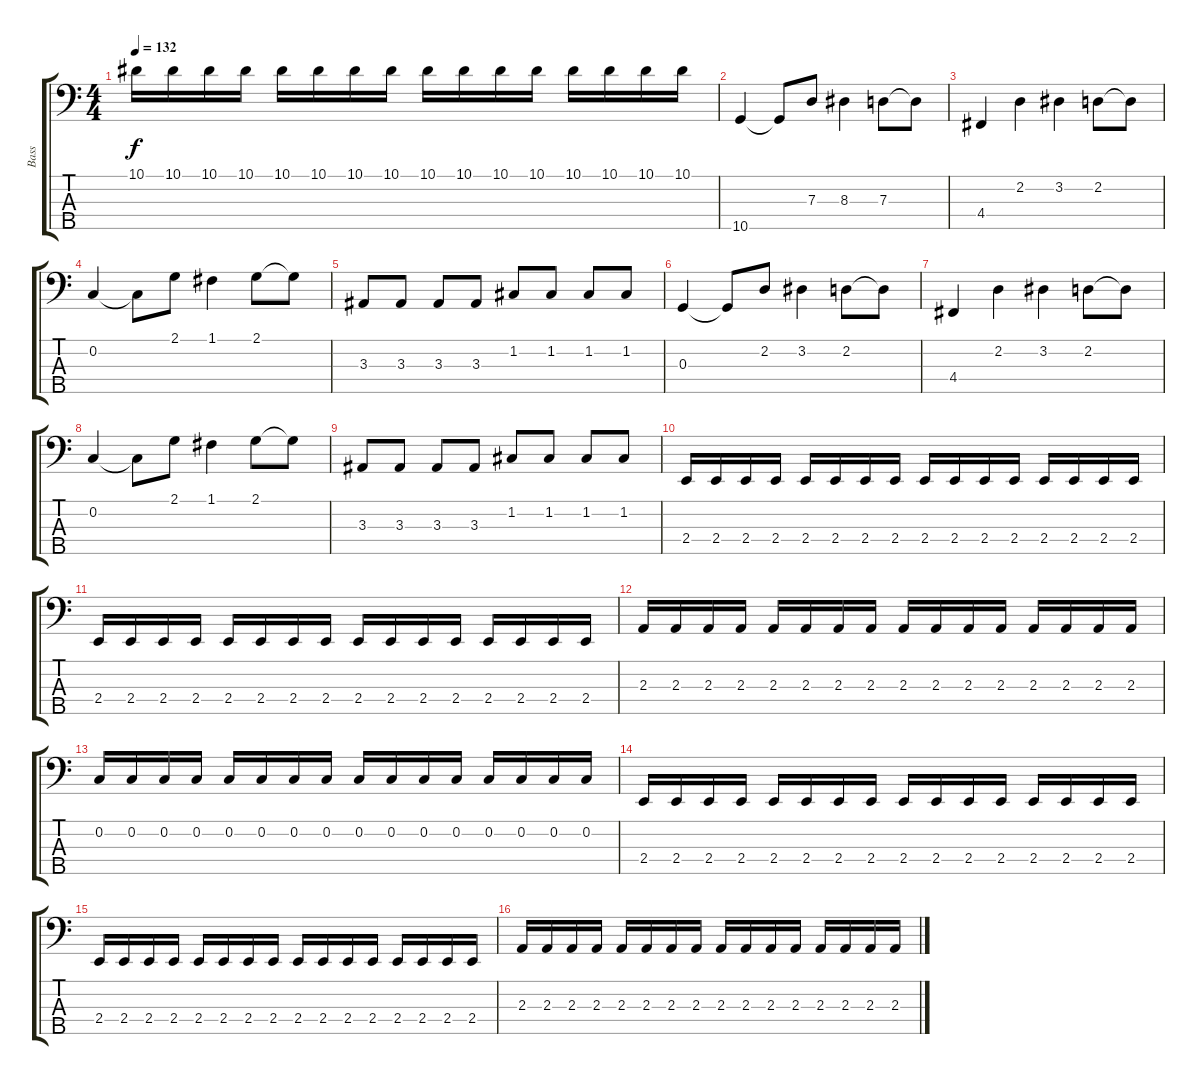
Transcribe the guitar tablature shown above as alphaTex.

\track ("Bass" "Bass") {instrument electricbassfinger}
\staff {score tabs}
\tuning (F2 C2 G1 D1 A0) {hide}
\ts (4 4)
\tempo 132
\clef f4
\ks c
10.1.16{dy f} 10.1.16 10.1.16 10.1.16 10.1.16 10.1.16 10.1.16 10.1.16 10.1.16 10.1.16 10.1.16 10.1.16 10.1.16 10.1.16 10.1.16 10.1.16 |
10.5.4 10.5{t}.8 7.3.8 8.3.4 7.3.8 7.3{t}.8 |
4.4.4 2.2.4 3.2.4 2.2.8 2.2{t}.8 |
0.2.4 0.2{t}.8 2.1.8 1.1.4 2.1.8 2.1{t}.8 |
3.3.8 3.3.8 3.3.8 3.3.8 1.2.8 1.2.8 1.2.8 1.2.8 |
0.3.4 0.3{t}.8 2.2.8 3.2.4 2.2.8 2.2{t}.8 |
4.4.4 2.2.4 3.2.4 2.2.8 2.2{t}.8 |
0.2.4 0.2{t}.8 2.1.8 1.1.4 2.1.8 2.1{t}.8 |
3.3.8 3.3.8 3.3.8 3.3.8 1.2.8 1.2.8 1.2.8 1.2.8 |
2.4.16 2.4.16 2.4.16 2.4.16 2.4.16 2.4.16 2.4.16 2.4.16 2.4.16 2.4.16 2.4.16 2.4.16 2.4.16 2.4.16 2.4.16 2.4.16 |
2.4.16 2.4.16 2.4.16 2.4.16 2.4.16 2.4.16 2.4.16 2.4.16 2.4.16 2.4.16 2.4.16 2.4.16 2.4.16 2.4.16 2.4.16 2.4.16 |
2.3.16 2.3.16 2.3.16 2.3.16 2.3.16 2.3.16 2.3.16 2.3.16 2.3.16 2.3.16 2.3.16 2.3.16 2.3.16 2.3.16 2.3.16 2.3.16 |
0.2.16 0.2.16 0.2.16 0.2.16 0.2.16 0.2.16 0.2.16 0.2.16 0.2.16 0.2.16 0.2.16 0.2.16 0.2.16 0.2.16 0.2.16 0.2.16 |
2.4.16 2.4.16 2.4.16 2.4.16 2.4.16 2.4.16 2.4.16 2.4.16 2.4.16 2.4.16 2.4.16 2.4.16 2.4.16 2.4.16 2.4.16 2.4.16 |
2.4.16 2.4.16 2.4.16 2.4.16 2.4.16 2.4.16 2.4.16 2.4.16 2.4.16 2.4.16 2.4.16 2.4.16 2.4.16 2.4.16 2.4.16 2.4.16 |
2.3.16 2.3.16 2.3.16 2.3.16 2.3.16 2.3.16 2.3.16 2.3.16 2.3.16 2.3.16 2.3.16 2.3.16 2.3.16 2.3.16 2.3.16 2.3.16
